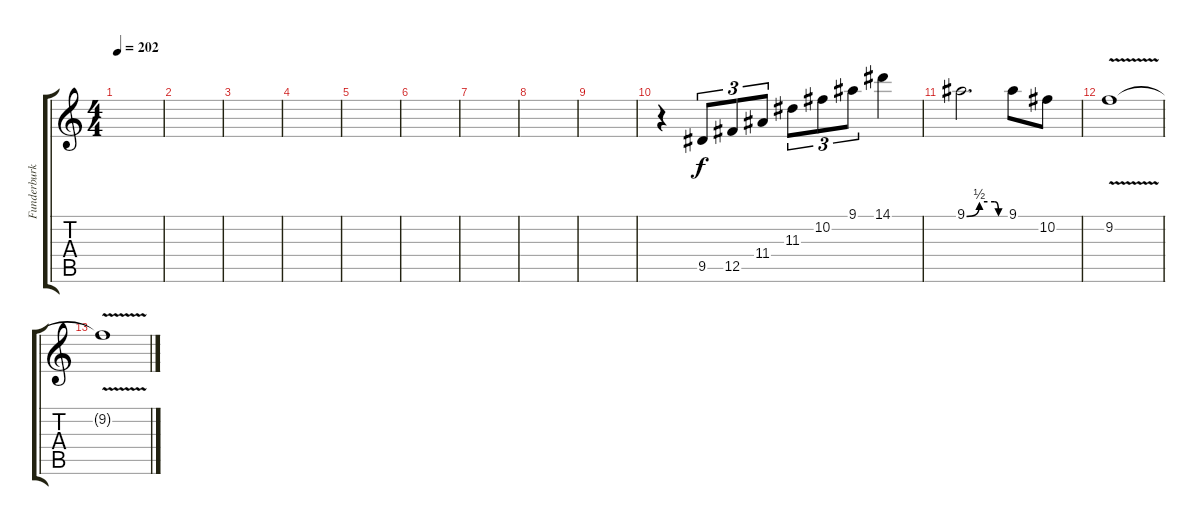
\track ("Funderburk Lead Right" "Funderburk") {instrument overdrivenguitar}
\staff {score tabs}
\tuning (Db4 Ab3 E3 B2 Gb2 B1) {hide}
\ts (4 4)
\tempo 202
\clef g2
\ks c
|
|
|
|
|
|
|
|
|
r.4 9.5.8{tu (3 2)} 12.5.8{tu (3 2)} 11.4.8{tu (3 2)} 11.3.8{tu (3 2)} 10.2.8{tu (3 2)} 9.1.8{tu (3 2)} 14.1.4 |
9.1{be (custom 0 0 20 2 44 2 50 0 60 0)}.2{d} 9.1.8 10.2.8 |
9.2{v}.1 |
9.2{t}.1
